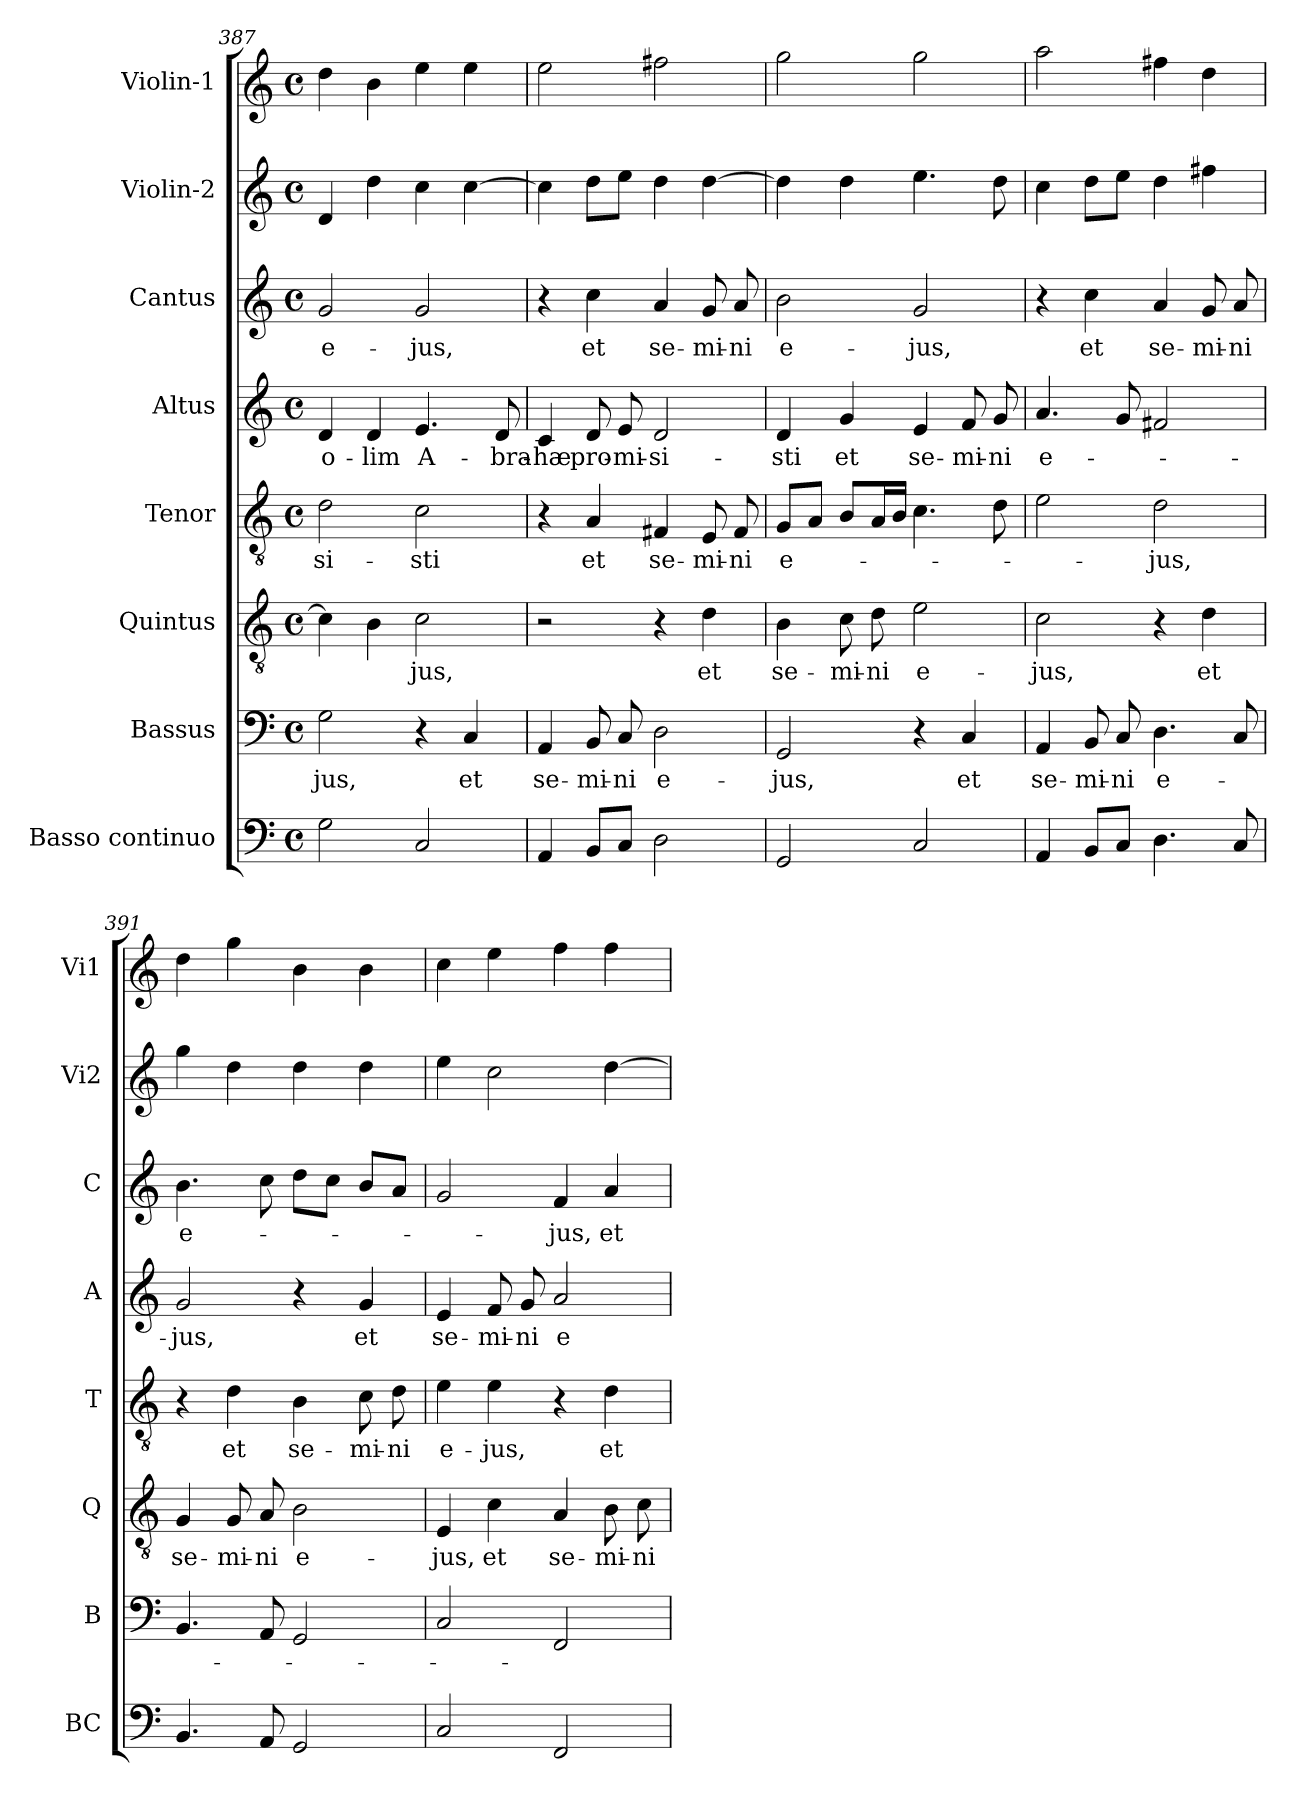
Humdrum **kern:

**kern	**kern	**text	**kern	**text	**kern	**text	**kern	**text	**kern	**text	**kern	**kern
*part8	*part7	*part7	*part6	*part6	*part5	*part5	*part4	*part4	*part3	*part3	*part2	*part1
*staff8	*staff7	*staff7	*staff6	*staff6	*staff5	*staff5	*staff4	*staff4	*staff3	*staff3	*staff2	*staff1
*I"Basso continuo	*I"Bassus	*	*I"Quintus	*	*I"Tenor	*	*I"Altus	*	*I"Cantus	*	*I"Violin-2	*I"Violin-1
*I'BC	*I'B	*	*I'Q	*	*I'T	*	*I'A	*	*I'C	*	*I'Vi2	*I'Vi1
*clefF4	*clefF4	*	*clefGv2	*	*clefGv2	*	*clefG2	*	*clefG2	*	*clefG2	*clefG2
*k[]	*k[]	*	*k[]	*	*k[]	*	*k[]	*	*k[]	*	*k[]	*k[]
*C:	*C:	*	*C:	*	*C:	*	*C:	*	*C:	*	*C:	*C:
*M4/4	*M4/4	*	*M4/4	*	*M4/4	*	*M4/4	*	*M4/4	*	*M4/4	*M4/4
*met(c)	*met(c)	*	*met(c)	*	*met(c)	*	*met(c)	*	*met(c)	*	*met(c)	*met(c)
=387	=387	=387	=387	=387	=387	=387	=387	=387	=387	=387	=387	=387
!	!	!LO:LY:b	!	!	!	!LO:LY:b	!	!LO:LY:b	!	!LO:LY:b	!	!
2G\	2G\	-jus,	4c\]	.	2d\	-si-	4d/	o-	2g/	e-	4d/	4dd\
!	!	!	!	!	!	!	!	!LO:LY:b	!	!	!	!
.	.	.	4B\	.	.	.	4d/	-lim	.	.	4dd\	4b\
!	!	!	!	!LO:LY:b	!	!LO:LY:b	!	!LO:LY:b	!	!LO:LY:b	!	!
2C/	4r	.	2c\	-jus,	2c\	-sti	4.e/	A-	2g/	-jus,	4cc\	4ee\
!	!	!LO:LY:b	!	!	!	!	!	!	!	!	!	!
.	4C/	et	.	.	.	.	.	.	.	.	[4cc\	4ee\
!	!	!	!	!	!	!	!	!LO:LY:b	!	!	!	!
.	.	.	.	.	.	.	8d/	-bra-	.	.	.	.
=388	=388	=388	=388	=388	=388	=388	=388	=388	=388	=388	=388	=388
!	!	!LO:LY:b	!	!	!	!	!	!LO:LY:b	!	!	!	!
4AA/	4AA/	se-	2r	.	4r	.	4c/	-hæ	4r	.	4cc\]	2ee\
!	!	!LO:LY:b	!	!	!	!LO:LY:b	!	!LO:LY:b	!	!LO:LY:b	!	!
8BB/L	8BB/	-mi-	.	.	4A/	et	8d/	pro-	4cc\	et	8dd\L	.
!	!	!LO:LY:b	!	!	!	!	!	!LO:LY:b	!	!	!	!
8C/J	8C/	-ni	.	.	.	.	8e/	-mi-	.	.	8ee\J	.
!	!	!LO:LY:b	!	!	!	!LO:LY:b	!	!LO:LY:b	!	!LO:LY:b	!	!
2D\	2D\	e-	4r	.	4F#X/	se-	2d/	-si-	4a/	se-	4dd\	2ff#X\
!	!	!	!	!LO:LY:b	!	!LO:LY:b	!	!	!	!LO:LY:b	!	!
.	.	.	4d\	et	8E/	-mi-	.	.	8g/	-mi-	[4dd\	.
!	!	!	!	!	!	!LO:LY:b	!	!	!	!LO:LY:b	!	!
.	.	.	.	.	8F#/	-ni	.	.	8a/	-ni	.	.
=389	=389	=389	=389	=389	=389	=389	=389	=389	=389	=389	=389	=389
!	!	!LO:LY:b	!	!LO:LY:b	!	!LO:LY:b	!	!LO:LY:b	!	!LO:LY:b	!	!
2GG/	2GG/	-jus,	4B\	se-	8G/L	e-	4d/	-sti	2b\	e-	4dd\]	2gg\
.	.	.	.	.	8A/J	.	.	.	.	.	.	.
!	!	!	!	!LO:LY:b	!	!	!	!LO:LY:b	!	!	!	!
.	.	.	8c\	-mi-	8B/L	.	4g/	et	.	.	4dd\	.
!	!	!	!	!LO:LY:b	!	!	!	!	!	!	!	!
.	.	.	8d\	-ni	16A/L	.	.	.	.	.	.	.
.	.	.	.	.	16B/JJ	.	.	.	.	.	.	.
!	!	!	!	!LO:LY:b	!	!	!	!LO:LY:b	!	!LO:LY:b	!	!
2C/	4r	.	2e\	e-	4.c\	.	4e/	se-	2g/	-jus,	4.ee\	2gg\
!	!	!LO:LY:b	!	!	!	!	!	!LO:LY:b	!	!	!	!
.	4C/	et	.	.	.	.	8f/	-mi-	.	.	.	.
!	!	!	!	!	!	!	!	!LO:LY:b	!	!	!	!
.	.	.	.	.	8d\	.	8g/	-ni	.	.	8dd\	.
!!LO:LB:g=z
=390	=390	=390	=390	=390	=390	=390	=390	=390	=390	=390	=390	=390
!	!	!LO:LY:b	!	!LO:LY:b	!	!	!	!LO:LY:b	!	!	!	!
4AA/	4AA/	se-	2c\	-jus,	2e\	.	4.a/	e-	4r	.	4cc\	2aa\
!	!	!LO:LY:b	!	!	!	!	!	!	!	!LO:LY:b	!	!
8BB/L	8BB/	-mi-	.	.	.	.	.	.	4cc\	et	8dd\L	.
!	!	!LO:LY:b	!	!	!	!	!	!	!	!	!	!
8C/J	8C/	-ni	.	.	.	.	8g/	.	.	.	8ee\J	.
!	!	!LO:LY:b	!	!	!	!LO:LY:b	!	!	!	!LO:LY:b	!	!
4.D\	4.D\	e-	4r	.	2d\	-jus,	2f#X/	.	4a/	se-	4dd\	4ff#X\
!	!	!	!	!LO:LY:b	!	!	!	!	!	!LO:LY:b	!	!
.	.	.	4d\	et	.	.	.	.	8g/	-mi-	4ff#X\	4dd\
!	!	!	!	!	!	!	!	!	!	!LO:LY:b	!	!
8C/	8C/	.	.	.	.	.	.	.	8a/	-ni	.	.
=391	=391	=391	=391	=391	=391	=391	=391	=391	=391	=391	=391	=391
!	!	!	!	!LO:LY:b	!	!	!	!LO:LY:b	!	!LO:LY:b	!	!
4.BB/	4.BB/	.	4G/	se-	4r	.	2g/	-jus,	4.b\	e-	4gg\	4dd\
!	!	!	!	!LO:LY:b	!	!LO:LY:b	!	!	!	!	!	!
.	.	.	8G/	-mi-	4d\	et	.	.	.	.	4dd\	4gg\
!	!	!	!	!LO:LY:b	!	!	!	!	!	!	!	!
8AA/	8AA/	.	8A/	-ni	.	.	.	.	8cc\	.	.	.
!	!	!	!	!LO:LY:b	!	!LO:LY:b	!	!	!	!	!	!
2GG/	2GG/	.	2B\	e-	4B\	se-	4r	.	8dd\L	.	4dd\	4b\
.	.	.	.	.	.	.	.	.	8cc\J	.	.	.
!	!	!	!	!	!	!LO:LY:b	!	!LO:LY:b	!	!	!	!
.	.	.	.	.	8c\	-mi-	4g/	et	8b/L	.	4dd\	4b\
!	!	!	!	!	!	!LO:LY:b	!	!	!	!	!	!
.	.	.	.	.	8d\	-ni	.	.	8a/J	.	.	.
=392	=392	=392	=392	=392	=392	=392	=392	=392	=392	=392	=392	=392
!	!	!	!	!LO:LY:b	!	!LO:LY:b	!	!LO:LY:b	!	!	!	!
2C/	2C/	.	4E/	-jus,	4e\	e-	4e/	se-	2g/	.	4ee\	4cc\
!	!	!	!	!LO:LY:b	!	!LO:LY:b	!	!LO:LY:b	!	!	!	!
.	.	.	4c\	et	4e\	-jus,	8f/	-mi-	.	.	2cc\	4ee\
!	!	!	!	!	!	!	!	!LO:LY:b	!	!	!	!
.	.	.	.	.	.	.	8g/	-ni	.	.	.	.
!	!	!	!	!LO:LY:b	!	!	!	!LO:LY:b	!	!LO:LY:b	!	!
2FF/	2FF/	.	4A/	se-	4r	.	2a/	e-	4f/	-jus,	.	4ff\
!	!	!	!	!LO:LY:b	!	!LO:LY:b	!	!	!	!LO:LY:b	!	!
.	.	.	8B\	-mi-	4d\	et	.	.	4a/	et	[4dd\	4ff\
!	!	!	!	!LO:LY:b	!	!	!	!	!	!	!	!
.	.	.	8c\	-ni	.	.	.	.	.	.	.	.
=	=	=	=	=	=	=	=	=	=	=	=	=
*-	*-	*-	*-	*-	*-	*-	*-	*-	*-	*-	*-	*-
